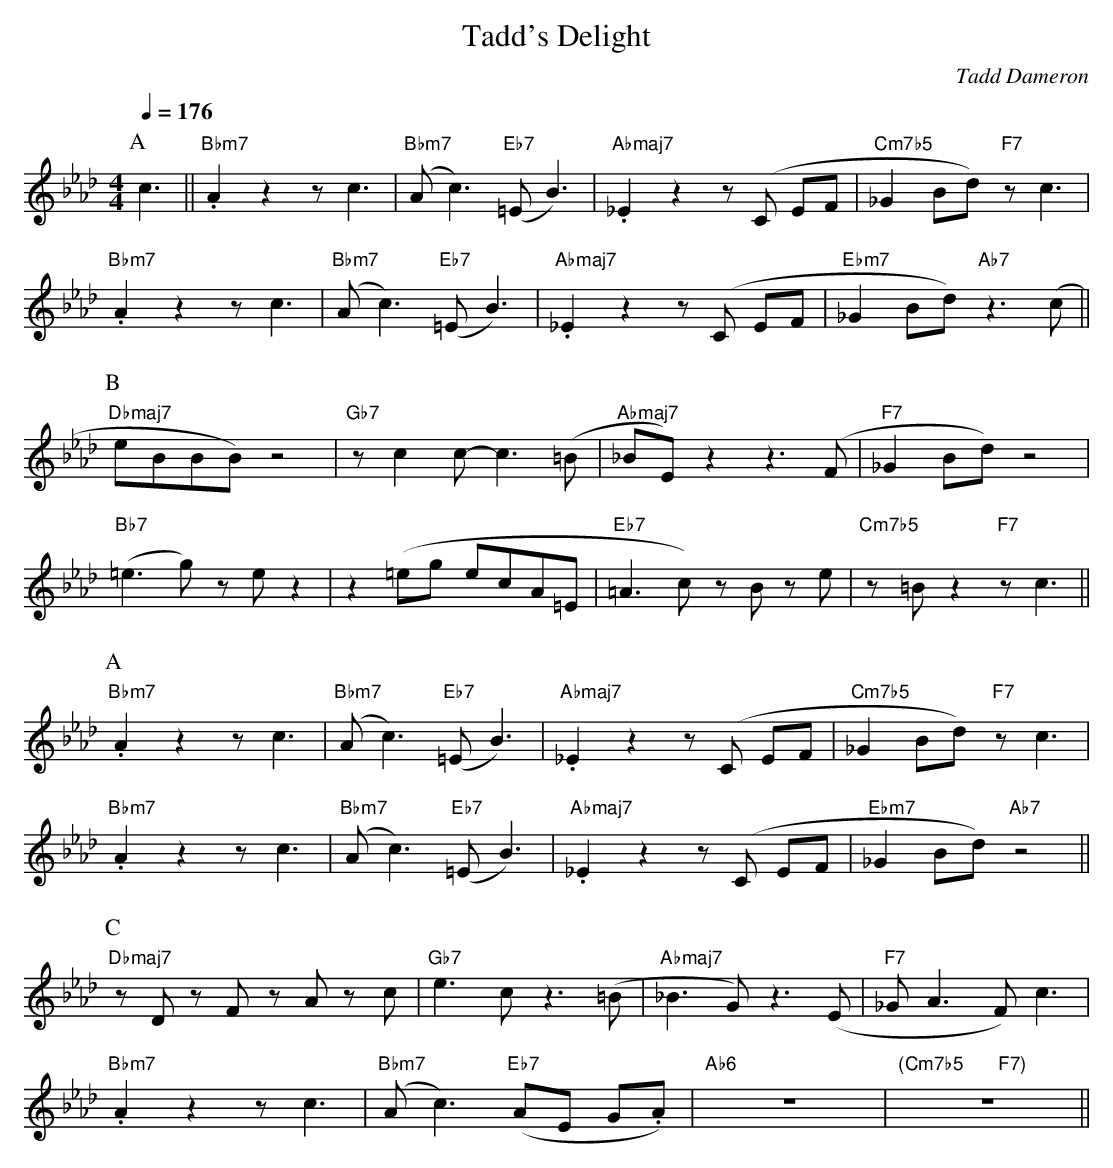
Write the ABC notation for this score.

X:1
T:Tadd's Delight
C:Tadd Dameron
Q:1/4=176
M:4/4
L:1/8
%%staves (chords melody)
K:Ab
P:A
V:chords
x3 || "Bbm7"x4 x4 | "Bbm7"x4 "Eb7"x4 | "Abmaj7"x4 x4 | "Cm7b5"x4 "F7"x4 |
"Bbm7"x4 x4 | "Bbm7"x4 "Eb7"x4 | "Abmaj7"x4 x4 | "Ebm7"x4 "Ab7"x4 ||
V:melody
c3 || .A2z2 zc3 | (Ac3) (=EB3) | ._E2z2 z(C EF | _G2Bd) zc3 |
.A2z2 zc3 | (Ac3) (=EB3) | ._E2z2 z(C EF | _G2Bd) z3(c ||
P:B
V:chords
"Dbmaj7"x4 x4 | "Gb7"x4 x4 | "Abmaj7"x4 x4 | "F7"x4 x4 |
"Bb7"x4 x4 | x4 x4 | "Eb7"x4 x4 | "Cm7b5"x4 "F7"x4 ||
V:melody
eBBB) z4 | zc2c- c3(=B | _BE)z2 z3(F | _G2Bd)z4 |
(=e3g) zez2 | z2( =eg ecA=E | =A3c) zB ze | z=Bz2 zc3 ||
P:A
V:chords
"Bbm7"x4 x4 | "Bbm7"x4 "Eb7"x4 | "Abmaj7"x4 x4 | "Cm7b5"x4 "F7"x4 |
"Bbm7"x4 x4 | "Bbm7"x4 "Eb7"x4 | "Abmaj7"x4 x4 | "Ebm7"x4 "Ab7"x4 ||
V:melody
.A2z2 zc3 | (Ac3) (=EB3) | ._E2z2 z(C EF | _G2Bd) zc3 |
.A2z2 zc3 | (Ac3) (=EB3) | ._E2z2 z(C EF | _G2Bd) z4 ||
P:C
V:chords
"Dbmaj7"x4 x4 | "Gb7"x4 x4 | "Abmaj7"x4 x4 | "F7"x4 x4 |
"Bbm7"x4 x4 | "Bbm7"x4 "Eb7"x4 | "Ab6"x4 x4 | "(Cm7b5"x4 "F7)"x4 ||
V:melody
zD zF zA zc | e3c z3(=B | _B3G) z3(E | _GA3 F)c3 |
.A2z2 zc3 | (Ac3) (AE G.A) | z8 | z8 |]
